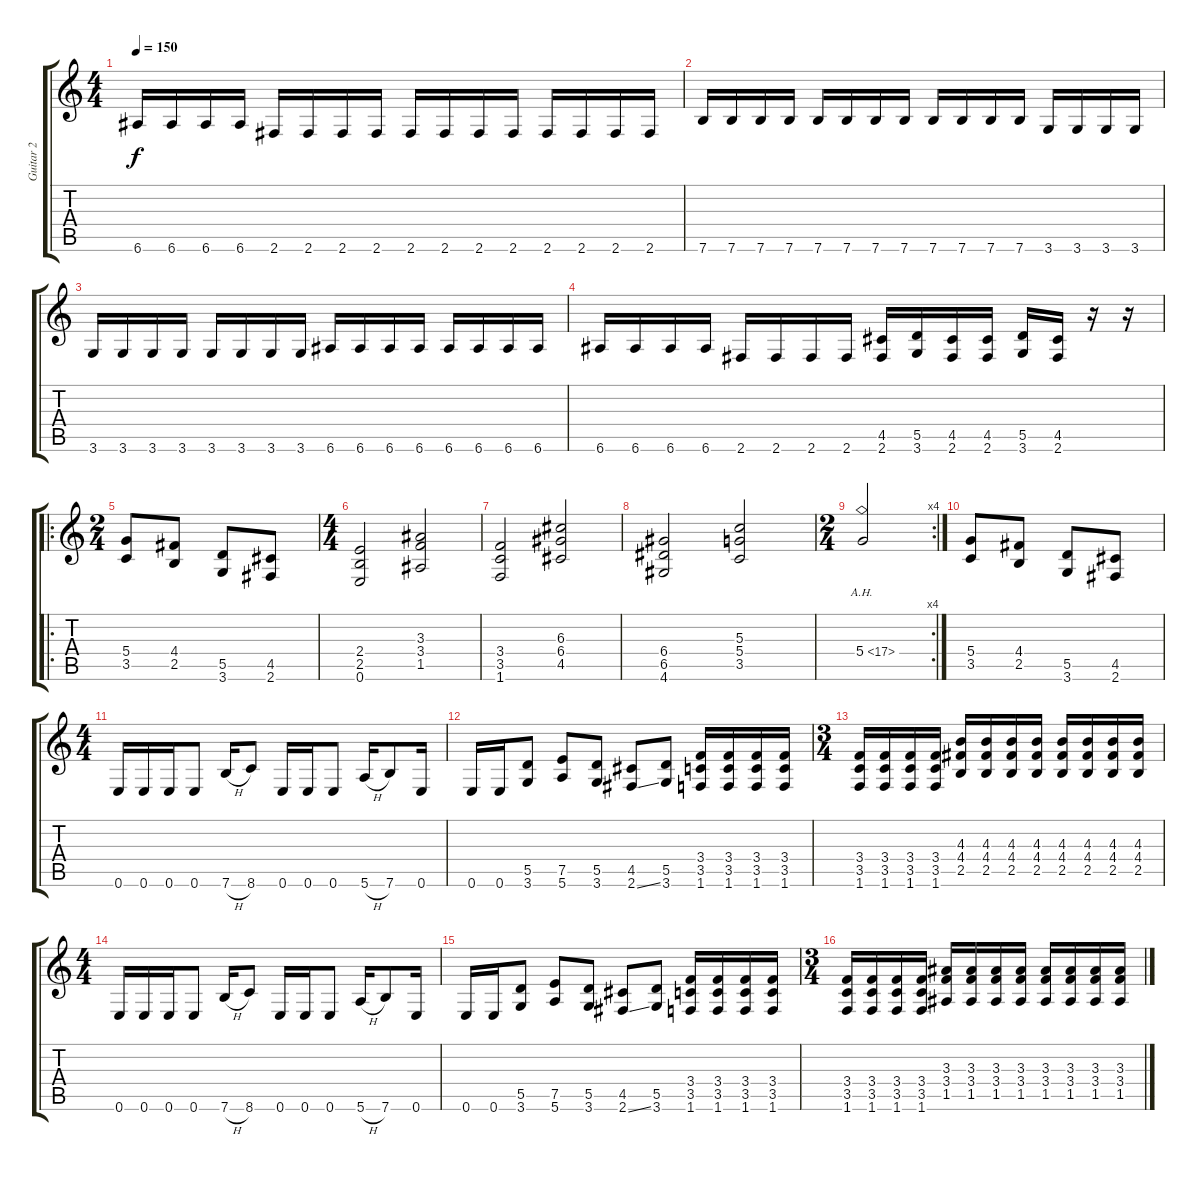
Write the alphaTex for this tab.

\track ("Guitar 2" "Guitar 2") {instrument overdrivenguitar}
\staff {score tabs}
\tuning (E4 B3 G3 D3 A2 E2) {hide}
\ts (4 4)
\tempo 150
\clef g2
\ks c
6.6.16{dy f} 6.6.16 6.6.16 6.6.16 2.6.16 2.6.16 2.6.16 2.6.16 2.6.16 2.6.16 2.6.16 2.6.16 2.6.16 2.6.16 2.6.16 2.6.16 |
7.6.16 7.6.16 7.6.16 7.6.16 7.6.16 7.6.16 7.6.16 7.6.16 7.6.16 7.6.16 7.6.16 7.6.16 3.6.16 3.6.16 3.6.16 3.6.16 |
3.6.16 3.6.16 3.6.16 3.6.16 3.6.16 3.6.16 3.6.16 3.6.16 6.6.16 6.6.16 6.6.16 6.6.16 6.6.16 6.6.16 6.6.16 6.6.16 |
6.6.16 6.6.16 6.6.16 6.6.16 2.6.16 2.6.16 2.6.16 2.6.16 (4.5 2.6).16 (5.5 3.6).16 (4.5 2.6).16 (4.5 2.6).16 (5.5 3.6).16 (4.5 2.6).16 r.16 r.16 |
\ro
\ts (2 4)
(5.4 3.5).8 (4.4 2.5).8 (5.5 3.6).8 (4.5 2.6).8 |
\ts (4 4)
(2.4 2.5 0.6).2 (3.3 3.4 1.5).2 |
(3.4 3.5 1.6).2 (6.3 6.4 4.5).2 |
(6.4 6.5 4.6).2 (5.3 5.4 3.5).2 |
\rc 4
\ts (2 4)
5.4{ah 12}.2 |
(5.4 3.5).8 (4.4 2.5).8 (5.5 3.6).8 (4.5 2.6).8 |
\ts (4 4)
0.6.16 0.6.16 0.6.16 0.6.8 7.6{h}.16 8.6.8 0.6.16 0.6.16 0.6.8 5.6{h}.16 7.6.8 0.6.16 |
0.6.16 0.6.16 (5.5 3.6).8 (7.5 5.6).8 (5.5 3.6).8 (4.5 2.6{ss}).8 (5.5 3.6).8 (3.4 3.5 1.6).16 (3.4 3.5 1.6).16 (3.4 3.5 1.6).16 (3.4 3.5 1.6).16 |
\ts (3 4)
(3.4 3.5 1.6).16 (3.4 3.5 1.6).16 (3.4 3.5 1.6).16 (3.4 3.5 1.6).16 (4.3 4.4 2.5).16 (4.3 4.4 2.5).16 (4.3 4.4 2.5).16 (4.3 4.4 2.5).16 (4.3 4.4 2.5).16 (4.3 4.4 2.5).16 (4.3 4.4 2.5).16 (4.3 4.4 2.5).16 |
\ts (4 4)
0.6.16 0.6.16 0.6.16 0.6.8 7.6{h}.16 8.6.8 0.6.16 0.6.16 0.6.8 5.6{h}.16 7.6.8 0.6.16 |
0.6.16 0.6.16 (5.5 3.6).8 (7.5 5.6).8 (5.5 3.6).8 (4.5 2.6{ss}).8 (5.5 3.6).8 (3.4 3.5 1.6).16 (3.4 3.5 1.6).16 (3.4 3.5 1.6).16 (3.4 3.5 1.6).16 |
\ts (3 4)
(3.4 3.5 1.6).16 (3.4 3.5 1.6).16 (3.4 3.5 1.6).16 (3.4 3.5 1.6).16 (3.3 3.4 1.5).16 (3.3 3.4 1.5).16 (3.3 3.4 1.5).16 (3.3 3.4 1.5).16 (3.3 3.4 1.5).16 (3.3 3.4 1.5).16 (3.3 3.4 1.5).16 (3.3 3.4 1.5).16
